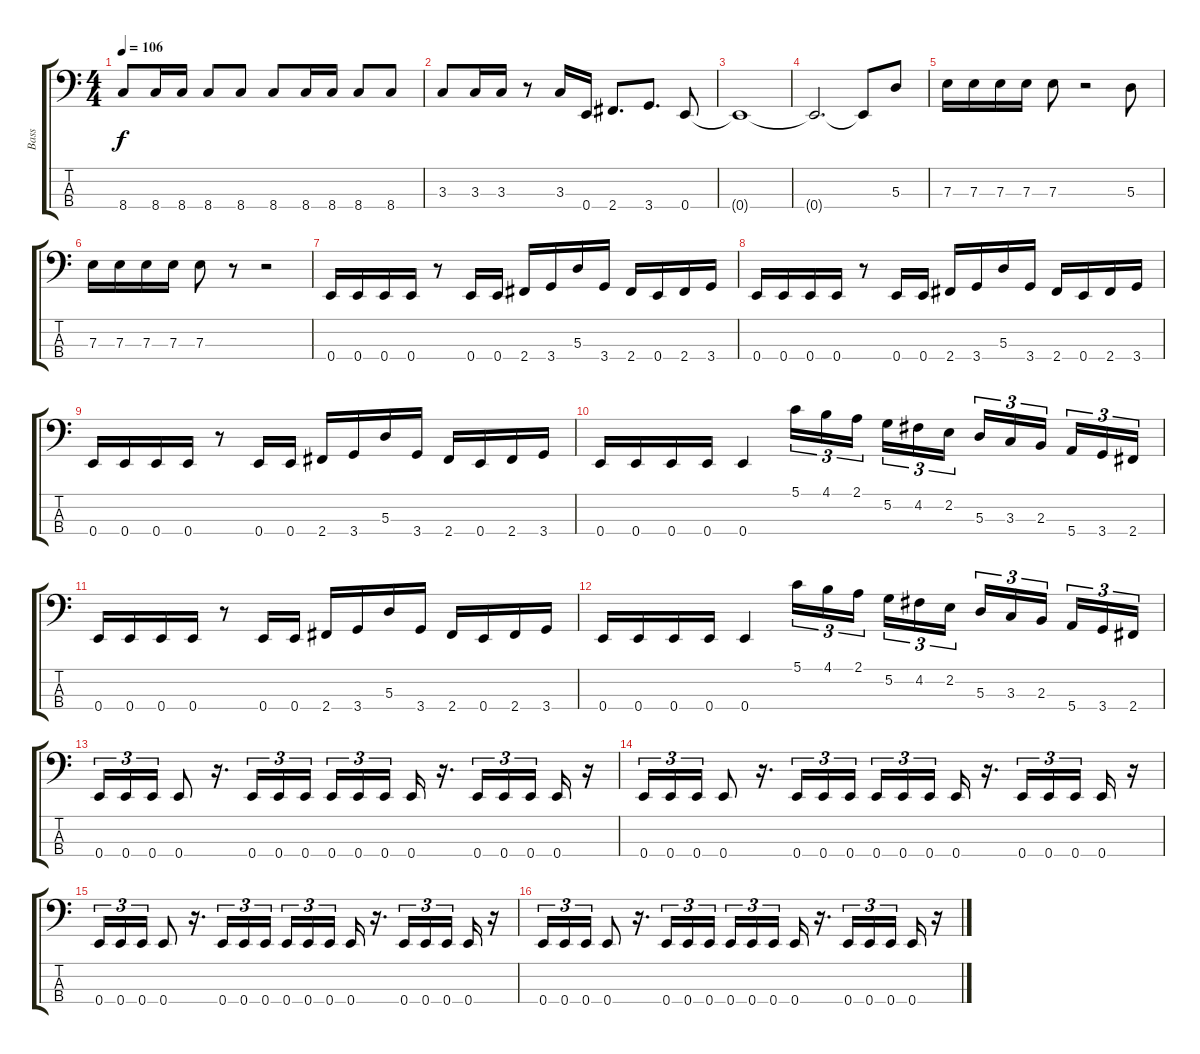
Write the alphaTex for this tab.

\track ("Bass" "Bass") {instrument electricbassfinger}
\staff {score tabs}
\tuning (G2 D2 A1 E1) {hide}
\ts (4 4)
\tempo 106
\clef f4
\ks c
8.4.8{dy f} 8.4.16 8.4.16 8.4.8 8.4.8 8.4.8 8.4.16 8.4.16 8.4.8 8.4.8 |
3.3.8 3.3.16 3.3.16 r.8 3.3.16 0.4.16 2.4.8{d} 3.4.8{d} 0.4.8 |
0.4{t}.1 |
0.4{t}.2{d} 0.4{t}.8 5.3.8 |
7.3.16 7.3.16 7.3.16 7.3.16 7.3.8 r.2 5.3.8 |
7.3.16 7.3.16 7.3.16 7.3.16 7.3.8 r.8 r.2 |
0.4.16 0.4.16 0.4.16 0.4.16 r.8 0.4.16 0.4.16 2.4.16 3.4.16 5.3.16 3.4.16 2.4.16 0.4.16 2.4.16 3.4.16 |
0.4.16 0.4.16 0.4.16 0.4.16 r.8 0.4.16 0.4.16 2.4.16 3.4.16 5.3.16 3.4.16 2.4.16 0.4.16 2.4.16 3.4.16 |
0.4.16 0.4.16 0.4.16 0.4.16 r.8 0.4.16 0.4.16 2.4.16 3.4.16 5.3.16 3.4.16 2.4.16 0.4.16 2.4.16 3.4.16 |
0.4.16 0.4.16 0.4.16 0.4.16 0.4.4 5.1.16{tu (3 2)} 4.1.16{tu (3 2)} 2.1.16{tu (3 2)} 5.2.16{tu (3 2)} 4.2.16{tu (3 2)} 2.2.16{tu (3 2)} 5.3.16{tu (3 2)} 3.3.16{tu (3 2)} 2.3.16{tu (3 2)} 5.4.16{tu (3 2)} 3.4.16{tu (3 2)} 2.4.16{tu (3 2)} |
0.4.16 0.4.16 0.4.16 0.4.16 r.8 0.4.16 0.4.16 2.4.16 3.4.16 5.3.16 3.4.16 2.4.16 0.4.16 2.4.16 3.4.16 |
0.4.16 0.4.16 0.4.16 0.4.16 0.4.4 5.1.16{tu (3 2)} 4.1.16{tu (3 2)} 2.1.16{tu (3 2)} 5.2.16{tu (3 2)} 4.2.16{tu (3 2)} 2.2.16{tu (3 2)} 5.3.16{tu (3 2)} 3.3.16{tu (3 2)} 2.3.16{tu (3 2)} 5.4.16{tu (3 2)} 3.4.16{tu (3 2)} 2.4.16{tu (3 2)} |
0.4.16{tu (3 2)} 0.4.16{tu (3 2)} 0.4.16{tu (3 2)} 0.4.8 r.16{d} 0.4.16{tu (3 2)} 0.4.16{tu (3 2)} 0.4.16{tu (3 2)} 0.4.16{tu (3 2)} 0.4.16{tu (3 2)} 0.4.16{tu (3 2)} 0.4.16 r.16{d} 0.4.16{tu (3 2)} 0.4.16{tu (3 2)} 0.4.16{tu (3 2)} 0.4.16 r.16 |
0.4.16{tu (3 2)} 0.4.16{tu (3 2)} 0.4.16{tu (3 2)} 0.4.8 r.16{d} 0.4.16{tu (3 2)} 0.4.16{tu (3 2)} 0.4.16{tu (3 2)} 0.4.16{tu (3 2)} 0.4.16{tu (3 2)} 0.4.16{tu (3 2)} 0.4.16 r.16{d} 0.4.16{tu (3 2)} 0.4.16{tu (3 2)} 0.4.16{tu (3 2)} 0.4.16 r.16 |
0.4.16{tu (3 2)} 0.4.16{tu (3 2)} 0.4.16{tu (3 2)} 0.4.8 r.16{d} 0.4.16{tu (3 2)} 0.4.16{tu (3 2)} 0.4.16{tu (3 2)} 0.4.16{tu (3 2)} 0.4.16{tu (3 2)} 0.4.16{tu (3 2)} 0.4.16 r.16{d} 0.4.16{tu (3 2)} 0.4.16{tu (3 2)} 0.4.16{tu (3 2)} 0.4.16 r.16 |
0.4.16{tu (3 2)} 0.4.16{tu (3 2)} 0.4.16{tu (3 2)} 0.4.8 r.16{d} 0.4.16{tu (3 2)} 0.4.16{tu (3 2)} 0.4.16{tu (3 2)} 0.4.16{tu (3 2)} 0.4.16{tu (3 2)} 0.4.16{tu (3 2)} 0.4.16 r.16{d} 0.4.16{tu (3 2)} 0.4.16{tu (3 2)} 0.4.16{tu (3 2)} 0.4.16 r.16
